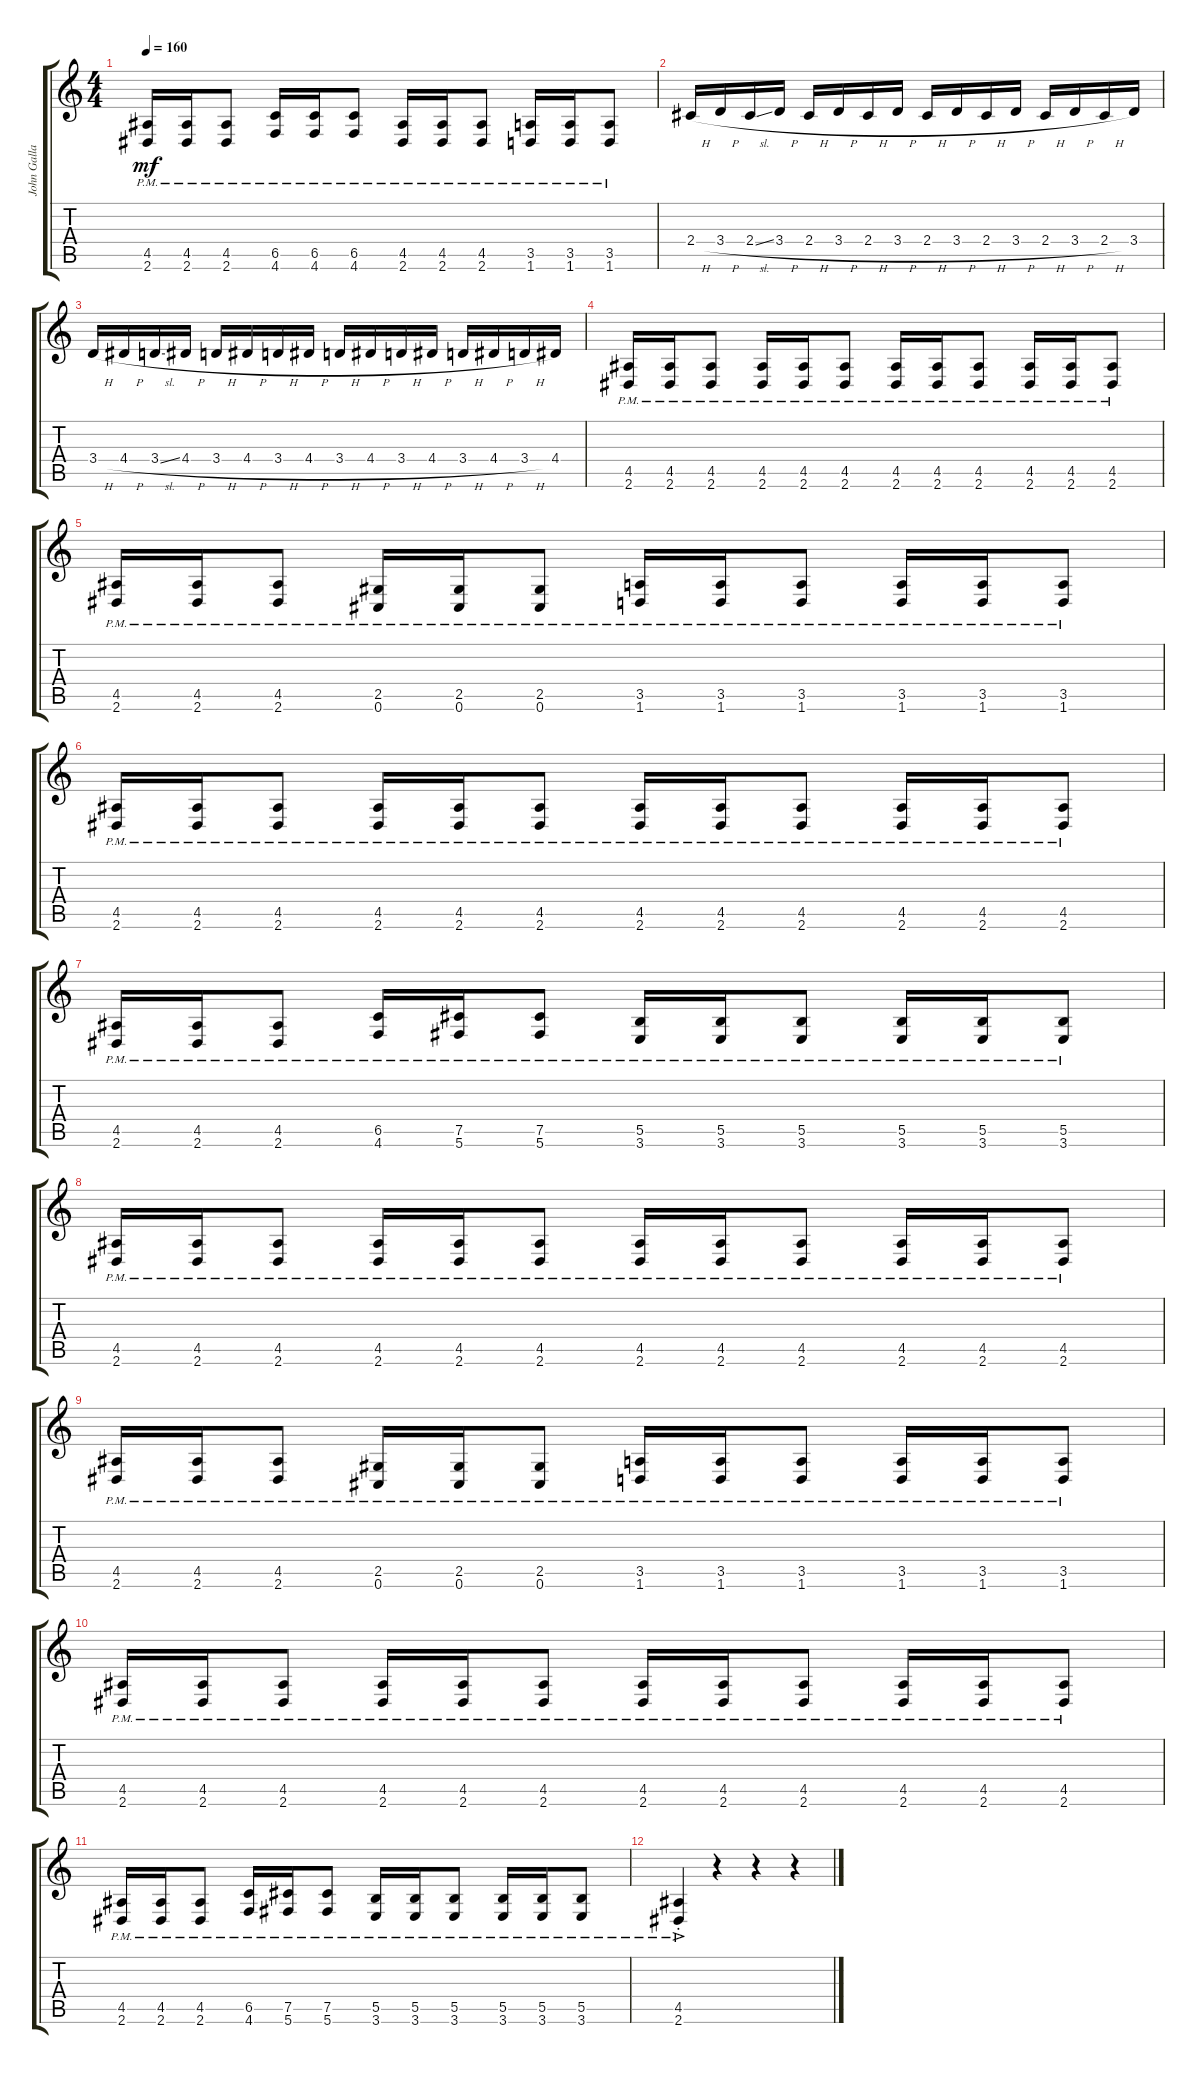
\track ("John Gallagher" "John Galla") {instrument distortionguitar}
\staff {score tabs}
\tuning (Db4 Ab3 E3 B2 Gb2 Db2) {hide}
\ts (4 4)
\tempo 160
\clef g2
\ks c
(4.5{pm} 2.6{pm}).16{dy mf} (4.5{pm} 2.6{pm}).16 (4.5{pm} 2.6{pm}).8 (6.5{pm} 4.6{pm}).16 (6.5{pm} 4.6{pm}).16 (6.5{pm} 4.6{pm}).8 (4.5{pm} 2.6{pm}).16 (4.5{pm} 2.6{pm}).16 (4.5{pm} 2.6{pm}).8 (3.5{pm} 1.6{pm}).16 (3.5{pm} 1.6{pm}).16 (3.5{pm} 1.6{pm}).8 |
2.4{h}.16 3.4{h}.16 2.4{sl}.16 3.4{h}.16 2.4{h}.16 3.4{h}.16 2.4{h}.16 3.4{h}.16 2.4{h}.16 3.4{h}.16 2.4{h}.16 3.4{h}.16 2.4{h}.16 3.4{h}.16 2.4{h}.16 3.4.16 |
3.4{h}.16 4.4{h}.16 3.4{sl}.16 4.4{h}.16 3.4{h}.16 4.4{h}.16 3.4{h}.16 4.4{h}.16 3.4{h}.16 4.4{h}.16 3.4{h}.16 4.4{h}.16 3.4{h}.16 4.4{h}.16 3.4{h}.16 4.4.16 |
(4.5{pm} 2.6{pm}).16 (4.5{pm} 2.6{pm}).16 (4.5{pm} 2.6{pm}).8 (4.5{pm} 2.6{pm}).16 (4.5{pm} 2.6{pm}).16 (4.5{pm} 2.6{pm}).8 (4.5{pm} 2.6{pm}).16 (4.5{pm} 2.6{pm}).16 (4.5{pm} 2.6{pm}).8 (4.5{pm} 2.6{pm}).16 (4.5{pm} 2.6{pm}).16 (4.5{pm} 2.6{pm}).8 |
(4.5{pm} 2.6{pm}).16 (4.5{pm} 2.6{pm}).16 (4.5{pm} 2.6{pm}).8 (2.5{pm} 0.6{pm}).16 (2.5{pm} 0.6{pm}).16 (2.5{pm} 0.6{pm}).8 (3.5{pm} 1.6{pm}).16 (3.5{pm} 1.6{pm}).16 (3.5{pm} 1.6{pm}).8 (3.5{pm} 1.6{pm}).16 (3.5{pm} 1.6{pm}).16 (3.5{pm} 1.6{pm}).8 |
(4.5{pm} 2.6{pm}).16 (4.5{pm} 2.6{pm}).16 (4.5{pm} 2.6{pm}).8 (4.5{pm} 2.6{pm}).16 (4.5{pm} 2.6{pm}).16 (4.5{pm} 2.6{pm}).8 (4.5{pm} 2.6{pm}).16 (4.5{pm} 2.6{pm}).16 (4.5{pm} 2.6{pm}).8 (4.5{pm} 2.6{pm}).16 (4.5{pm} 2.6{pm}).16 (4.5{pm} 2.6{pm}).8 |
(4.5{pm} 2.6{pm}).16 (4.5{pm} 2.6{pm}).16 (4.5{pm} 2.6{pm}).8 (6.5{pm} 4.6{pm}).16 (7.5{pm} 5.6{pm}).16 (7.5{pm} 5.6{pm}).8 (5.5{pm} 3.6{pm}).16 (5.5{pm} 3.6{pm}).16 (5.5{pm} 3.6{pm}).8 (5.5{pm} 3.6{pm}).16 (5.5{pm} 3.6{pm}).16 (5.5{pm} 3.6{pm}).8 |
(4.5{pm} 2.6{pm}).16 (4.5{pm} 2.6{pm}).16 (4.5{pm} 2.6{pm}).8 (4.5{pm} 2.6{pm}).16 (4.5{pm} 2.6{pm}).16 (4.5{pm} 2.6{pm}).8 (4.5{pm} 2.6{pm}).16 (4.5{pm} 2.6{pm}).16 (4.5{pm} 2.6{pm}).8 (4.5{pm} 2.6{pm}).16 (4.5{pm} 2.6{pm}).16 (4.5{pm} 2.6{pm}).8 |
(4.5{pm} 2.6{pm}).16 (4.5{pm} 2.6{pm}).16 (4.5{pm} 2.6{pm}).8 (2.5{pm} 0.6{pm}).16 (2.5{pm} 0.6{pm}).16 (2.5{pm} 0.6{pm}).8 (3.5{pm} 1.6{pm}).16 (3.5{pm} 1.6{pm}).16 (3.5{pm} 1.6{pm}).8 (3.5{pm} 1.6{pm}).16 (3.5{pm} 1.6{pm}).16 (3.5{pm} 1.6{pm}).8 |
(4.5{pm} 2.6{pm}).16 (4.5{pm} 2.6{pm}).16 (4.5{pm} 2.6{pm}).8 (4.5{pm} 2.6{pm}).16 (4.5{pm} 2.6{pm}).16 (4.5{pm} 2.6{pm}).8 (4.5{pm} 2.6{pm}).16 (4.5{pm} 2.6{pm}).16 (4.5{pm} 2.6{pm}).8 (4.5{pm} 2.6{pm}).16 (4.5{pm} 2.6{pm}).16 (4.5{pm} 2.6{pm}).8 |
(4.5{pm} 2.6{pm}).16 (4.5{pm} 2.6{pm}).16 (4.5{pm} 2.6{pm}).8 (6.5{pm} 4.6{pm}).16 (7.5{pm} 5.6{pm}).16 (7.5{pm} 5.6{pm}).8 (5.5{pm} 3.6{pm}).16 (5.5{pm} 3.6{pm}).16 (5.5{pm} 3.6{pm}).8 (5.5{pm} 3.6{pm}).16 (5.5{pm} 3.6{pm}).16 (5.5{pm} 3.6{pm}).8 |
(4.5{ac pm st} 2.6{ac pm st}).4 r.4 r.4 r.4
